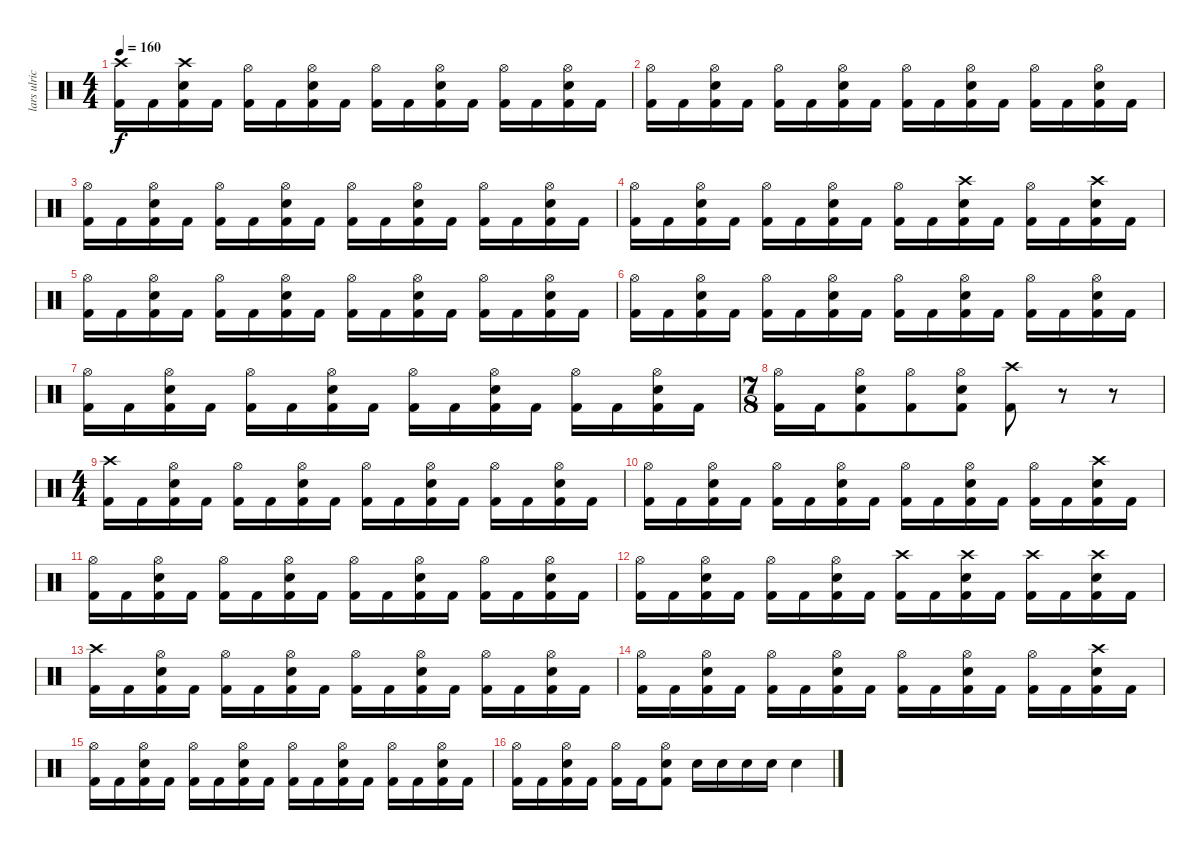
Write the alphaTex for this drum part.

\track ("lars ulrich" "lars ulric") {instrument percussion}
\staff {score}
\articulation defaults
\ts (4 4)
\tempo 160
\clef neutral
\ks c
("Crash high (hit)" "Kick (hit) 2").16{dy f} "Kick (hit) 2".16 ("Crash high (hit)" "Electric Snare (hit)" "Kick (hit) 2").16 "Kick (hit) 2".16 ("Hi-Hat (open)" "Kick (hit) 2").16 "Kick (hit) 2".16 ("Hi-Hat (open)" "Electric Snare (hit)" "Kick (hit) 2").16 "Kick (hit) 2".16 ("Hi-Hat (open)" "Kick (hit) 2").16 "Kick (hit) 2".16 ("Hi-Hat (open)" "Electric Snare (hit)" "Kick (hit) 2").16 "Kick (hit) 2".16 ("Hi-Hat (open)" "Kick (hit) 2").16 "Kick (hit) 2".16 ("Hi-Hat (open)" "Electric Snare (hit)" "Kick (hit) 2").16 "Kick (hit) 2".16 |
("Hi-Hat (open)" "Kick (hit) 2").16 "Kick (hit) 2".16 ("Hi-Hat (open)" "Electric Snare (hit)" "Kick (hit) 2").16 "Kick (hit) 2".16 ("Hi-Hat (open)" "Kick (hit) 2").16 "Kick (hit) 2".16 ("Hi-Hat (open)" "Electric Snare (hit)" "Kick (hit) 2").16 "Kick (hit) 2".16 ("Hi-Hat (open)" "Kick (hit) 2").16 "Kick (hit) 2".16 ("Hi-Hat (open)" "Electric Snare (hit)" "Kick (hit) 2").16 "Kick (hit) 2".16 ("Hi-Hat (open)" "Kick (hit) 2").16 "Kick (hit) 2".16 ("Hi-Hat (open)" "Electric Snare (hit)" "Kick (hit) 2").16 "Kick (hit) 2".16 |
("Hi-Hat (open)" "Kick (hit) 2").16 "Kick (hit) 2".16 ("Hi-Hat (open)" "Electric Snare (hit)" "Kick (hit) 2").16 "Kick (hit) 2".16 ("Hi-Hat (open)" "Kick (hit) 2").16 "Kick (hit) 2".16 ("Hi-Hat (open)" "Electric Snare (hit)" "Kick (hit) 2").16 "Kick (hit) 2".16 ("Hi-Hat (open)" "Kick (hit) 2").16 "Kick (hit) 2".16 ("Hi-Hat (open)" "Electric Snare (hit)" "Kick (hit) 2").16 "Kick (hit) 2".16 ("Hi-Hat (open)" "Kick (hit) 2").16 "Kick (hit) 2".16 ("Hi-Hat (open)" "Electric Snare (hit)" "Kick (hit) 2").16 "Kick (hit) 2".16 |
("Hi-Hat (open)" "Kick (hit) 2").16 "Kick (hit) 2".16 ("Hi-Hat (open)" "Electric Snare (hit)" "Kick (hit) 2").16 "Kick (hit) 2".16 ("Hi-Hat (open)" "Kick (hit) 2").16 "Kick (hit) 2".16 ("Hi-Hat (open)" "Electric Snare (hit)" "Kick (hit) 2").16 "Kick (hit) 2".16 ("Hi-Hat (open)" "Kick (hit) 2").16 "Kick (hit) 2".16 ("Crash high (hit)" "Electric Snare (hit)" "Kick (hit) 2").16 "Kick (hit) 2".16 ("Hi-Hat (open)" "Kick (hit) 2").16 "Kick (hit) 2".16 ("Crash high (hit)" "Electric Snare (hit)" "Kick (hit) 2").16 "Kick (hit) 2".16 |
("Hi-Hat (open)" "Kick (hit) 2").16 "Kick (hit) 2".16 ("Hi-Hat (open)" "Electric Snare (hit)" "Kick (hit) 2").16 "Kick (hit) 2".16 ("Hi-Hat (open)" "Kick (hit) 2").16 "Kick (hit) 2".16 ("Hi-Hat (open)" "Electric Snare (hit)" "Kick (hit) 2").16 "Kick (hit) 2".16 ("Hi-Hat (open)" "Kick (hit) 2").16 "Kick (hit) 2".16 ("Hi-Hat (open)" "Electric Snare (hit)" "Kick (hit) 2").16 "Kick (hit) 2".16 ("Hi-Hat (open)" "Kick (hit) 2").16 "Kick (hit) 2".16 ("Hi-Hat (open)" "Electric Snare (hit)" "Kick (hit) 2").16 "Kick (hit) 2".16 |
("Hi-Hat (open)" "Kick (hit) 2").16 "Kick (hit) 2".16 ("Hi-Hat (open)" "Electric Snare (hit)" "Kick (hit) 2").16 "Kick (hit) 2".16 ("Hi-Hat (open)" "Kick (hit) 2").16 "Kick (hit) 2".16 ("Hi-Hat (open)" "Electric Snare (hit)" "Kick (hit) 2").16 "Kick (hit) 2".16 ("Hi-Hat (open)" "Kick (hit) 2").16 "Kick (hit) 2".16 ("Hi-Hat (open)" "Electric Snare (hit)" "Kick (hit) 2").16 "Kick (hit) 2".16 ("Hi-Hat (open)" "Kick (hit) 2").16 "Kick (hit) 2".16 ("Hi-Hat (open)" "Electric Snare (hit)" "Kick (hit) 2").16 "Kick (hit) 2".16 |
("Hi-Hat (open)" "Kick (hit) 2").16 "Kick (hit) 2".16 ("Hi-Hat (open)" "Electric Snare (hit)" "Kick (hit) 2").16 "Kick (hit) 2".16 ("Hi-Hat (open)" "Kick (hit) 2").16 "Kick (hit) 2".16 ("Hi-Hat (open)" "Electric Snare (hit)" "Kick (hit) 2").16 "Kick (hit) 2".16 ("Hi-Hat (open)" "Kick (hit) 2").16 "Kick (hit) 2".16 ("Hi-Hat (open)" "Electric Snare (hit)" "Kick (hit) 2").16 "Kick (hit) 2".16 ("Hi-Hat (open)" "Kick (hit) 2").16 "Kick (hit) 2".16 ("Hi-Hat (open)" "Electric Snare (hit)" "Kick (hit) 2").16 "Kick (hit) 2".16 |
\ts (7 8)
("Hi-Hat (open)" "Kick (hit) 2").16 "Kick (hit) 2".16 ("Hi-Hat (open)" "Electric Snare (hit)" "Kick (hit) 2").8 ("Hi-Hat (open)" "Kick (hit) 2").8 ("Hi-Hat (open)" "Electric Snare (hit)" "Kick (hit) 2").8 ("Crash high (hit)" "Kick (hit) 2").8 r.8 r.8 |
\ts (4 4)
("Crash high (hit)" "Kick (hit) 2").16 "Kick (hit) 2".16 ("Hi-Hat (open)" "Electric Snare (hit)" "Kick (hit) 2").16 "Kick (hit) 2".16 ("Hi-Hat (open)" "Kick (hit) 2").16 "Kick (hit) 2".16 ("Hi-Hat (open)" "Electric Snare (hit)" "Kick (hit) 2").16 "Kick (hit) 2".16 ("Hi-Hat (open)" "Kick (hit) 2").16 "Kick (hit) 2".16 ("Hi-Hat (open)" "Electric Snare (hit)" "Kick (hit) 2").16 "Kick (hit) 2".16 ("Hi-Hat (open)" "Kick (hit) 2").16 "Kick (hit) 2".16 ("Hi-Hat (open)" "Electric Snare (hit)" "Kick (hit) 2").16 "Kick (hit) 2".16 |
("Hi-Hat (open)" "Kick (hit) 2").16 "Kick (hit) 2".16 ("Hi-Hat (open)" "Electric Snare (hit)" "Kick (hit) 2").16 "Kick (hit) 2".16 ("Hi-Hat (open)" "Kick (hit) 2").16 "Kick (hit) 2".16 ("Hi-Hat (open)" "Electric Snare (hit)" "Kick (hit) 2").16 "Kick (hit) 2".16 ("Hi-Hat (open)" "Kick (hit) 2").16 "Kick (hit) 2".16 ("Hi-Hat (open)" "Electric Snare (hit)" "Kick (hit) 2").16 "Kick (hit) 2".16 ("Hi-Hat (open)" "Kick (hit) 2").16 "Kick (hit) 2".16 ("Crash high (hit)" "Electric Snare (hit)" "Kick (hit) 2").16 "Kick (hit) 2".16 |
("Hi-Hat (open)" "Kick (hit) 2").16 "Kick (hit) 2".16 ("Hi-Hat (open)" "Electric Snare (hit)" "Kick (hit) 2").16 "Kick (hit) 2".16 ("Hi-Hat (open)" "Kick (hit) 2").16 "Kick (hit) 2".16 ("Hi-Hat (open)" "Electric Snare (hit)" "Kick (hit) 2").16 "Kick (hit) 2".16 ("Hi-Hat (open)" "Kick (hit) 2").16 "Kick (hit) 2".16 ("Hi-Hat (open)" "Electric Snare (hit)" "Kick (hit) 2").16 "Kick (hit) 2".16 ("Hi-Hat (open)" "Kick (hit) 2").16 "Kick (hit) 2".16 ("Hi-Hat (open)" "Electric Snare (hit)" "Kick (hit) 2").16 "Kick (hit) 2".16 |
("Hi-Hat (open)" "Kick (hit) 2").16 "Kick (hit) 2".16 ("Hi-Hat (open)" "Electric Snare (hit)" "Kick (hit) 2").16 "Kick (hit) 2".16 ("Hi-Hat (open)" "Kick (hit) 2").16 "Kick (hit) 2".16 ("Hi-Hat (open)" "Electric Snare (hit)" "Kick (hit) 2").16 "Kick (hit) 2".16 ("Crash high (hit)" "Kick (hit) 2").16 "Kick (hit) 2".16 ("Crash high (hit)" "Electric Snare (hit)" "Kick (hit) 2").16 "Kick (hit) 2".16 ("Crash high (hit)" "Kick (hit) 2").16 "Kick (hit) 2".16 ("Crash high (hit)" "Electric Snare (hit)" "Kick (hit) 2").16 "Kick (hit) 2".16 |
("Crash high (hit)" "Kick (hit) 2").16 "Kick (hit) 2".16 ("Hi-Hat (open)" "Electric Snare (hit)" "Kick (hit) 2").16 "Kick (hit) 2".16 ("Hi-Hat (open)" "Kick (hit) 2").16 "Kick (hit) 2".16 ("Hi-Hat (open)" "Electric Snare (hit)" "Kick (hit) 2").16 "Kick (hit) 2".16 ("Hi-Hat (open)" "Kick (hit) 2").16 "Kick (hit) 2".16 ("Hi-Hat (open)" "Electric Snare (hit)" "Kick (hit) 2").16 "Kick (hit) 2".16 ("Hi-Hat (open)" "Kick (hit) 2").16 "Kick (hit) 2".16 ("Hi-Hat (open)" "Electric Snare (hit)" "Kick (hit) 2").16 "Kick (hit) 2".16 |
("Hi-Hat (open)" "Kick (hit) 2").16 "Kick (hit) 2".16 ("Hi-Hat (open)" "Electric Snare (hit)" "Kick (hit) 2").16 "Kick (hit) 2".16 ("Hi-Hat (open)" "Kick (hit) 2").16 "Kick (hit) 2".16 ("Hi-Hat (open)" "Electric Snare (hit)" "Kick (hit) 2").16 "Kick (hit) 2".16 ("Hi-Hat (open)" "Kick (hit) 2").16 "Kick (hit) 2".16 ("Hi-Hat (open)" "Electric Snare (hit)" "Kick (hit) 2").16 "Kick (hit) 2".16 ("Hi-Hat (open)" "Kick (hit) 2").16 "Kick (hit) 2".16 ("Crash high (hit)" "Electric Snare (hit)" "Kick (hit) 2").16 "Kick (hit) 2".16 |
("Hi-Hat (open)" "Kick (hit) 2").16 "Kick (hit) 2".16 ("Hi-Hat (open)" "Electric Snare (hit)" "Kick (hit) 2").16 "Kick (hit) 2".16 ("Hi-Hat (open)" "Kick (hit) 2").16 "Kick (hit) 2".16 ("Hi-Hat (open)" "Electric Snare (hit)" "Kick (hit) 2").16 "Kick (hit) 2".16 ("Hi-Hat (open)" "Kick (hit) 2").16 "Kick (hit) 2".16 ("Hi-Hat (open)" "Electric Snare (hit)" "Kick (hit) 2").16 "Kick (hit) 2".16 ("Hi-Hat (open)" "Kick (hit) 2").16 "Kick (hit) 2".16 ("Hi-Hat (open)" "Electric Snare (hit)" "Kick (hit) 2").16 "Kick (hit) 2".16 |
("Hi-Hat (open)" "Kick (hit) 2").16 "Kick (hit) 2".16 ("Hi-Hat (open)" "Electric Snare (hit)" "Kick (hit) 2").16 "Kick (hit) 2".16 ("Hi-Hat (open)" "Kick (hit) 2").16 "Kick (hit) 2".16 ("Hi-Hat (open)" "Electric Snare (hit)" "Kick (hit) 2").8 "Electric Snare (hit)".16 "Electric Snare (hit)".16 "Electric Snare (hit)".16 "Electric Snare (hit)".16 "Electric Snare (hit)".4
